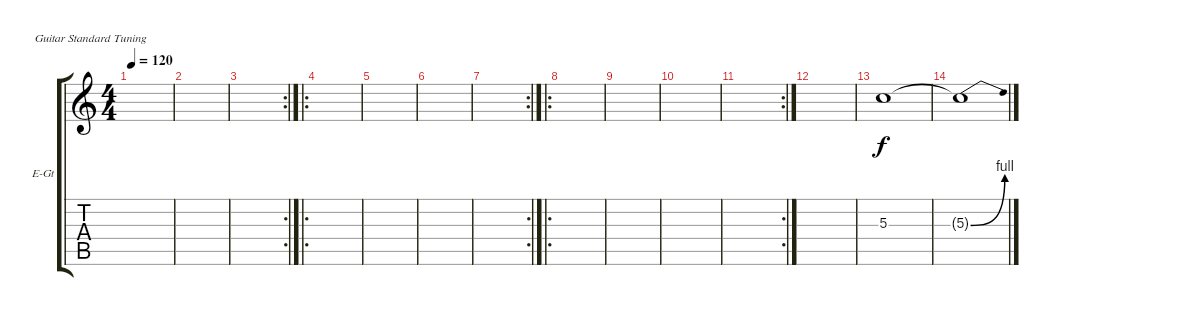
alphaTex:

\defaultSystemsLayout 4
\bracketExtendMode groupsimilarinstruments
\firstSystemTrackNameOrientation horizontal
\otherSystemsTrackNameOrientation horizontal
\track ("Electric Guitar" "E-Gt") {instrument guitarharmonics}
\staff {score tabs}
\tuning (E4 B3 G3 D3 A2 E2)
\ts (4 4)
\tempo 120
\clef g2
\scale
0.322751
\ks c
|
\scale
0.322751 |
\rc 2
\scale
0.354497 |
\ro
\scale
0.374359 |
\scale
0.312821 |
\scale
0.312821 |
\rc 2
\scale
0.333333 |
\ro
\scale
0.363184 |
\scale
0.303483 |
|
\rc 2
|
|
5.3.1 |
5.3{be (bend 0 0 15 4) t}.1
